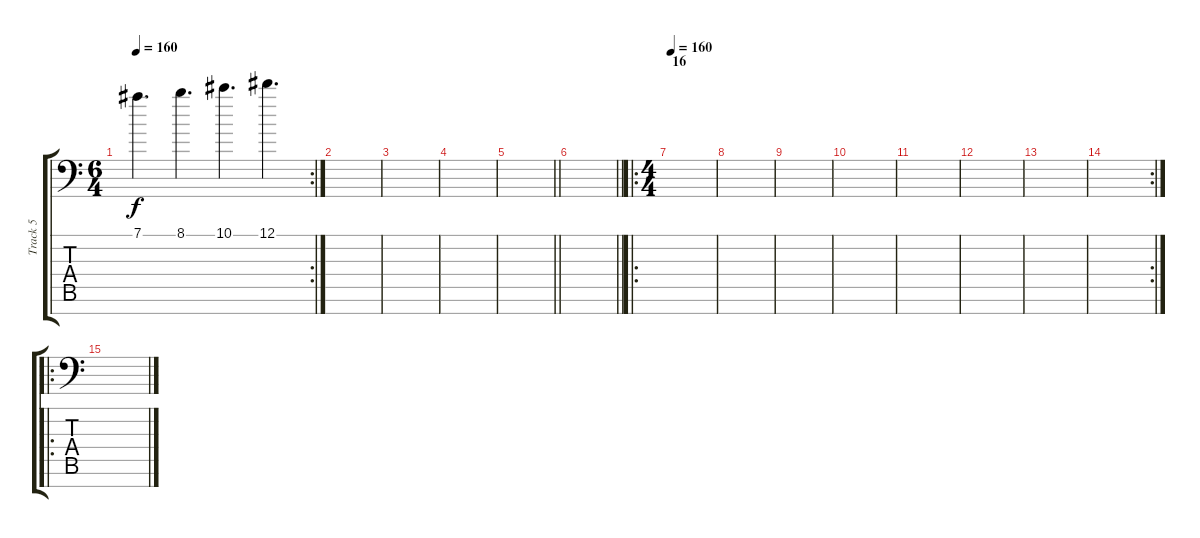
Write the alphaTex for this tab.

\track ("Track 5" "Track 5") {instrument distortionguitar}
\staff {score tabs}
\tuning (Eb4 Bb3 Gb3 Db3 Ab2 Eb2 Bb1) {hide}
\rc 2
\ts (6 4)
\tempo 160
\clef f4
\ks c
7.1.4{d dy f} 8.1.4{d} 10.1.4{d} 12.1.4{d} |
|
|
|
\barLineRight lightlight
|
\barLineRight lightlight
|
\ro
\ts (4 4)
\section ("" "16")
\tempo 160
|
|
|
|
|
|
|
\rc 2
|
\ro
